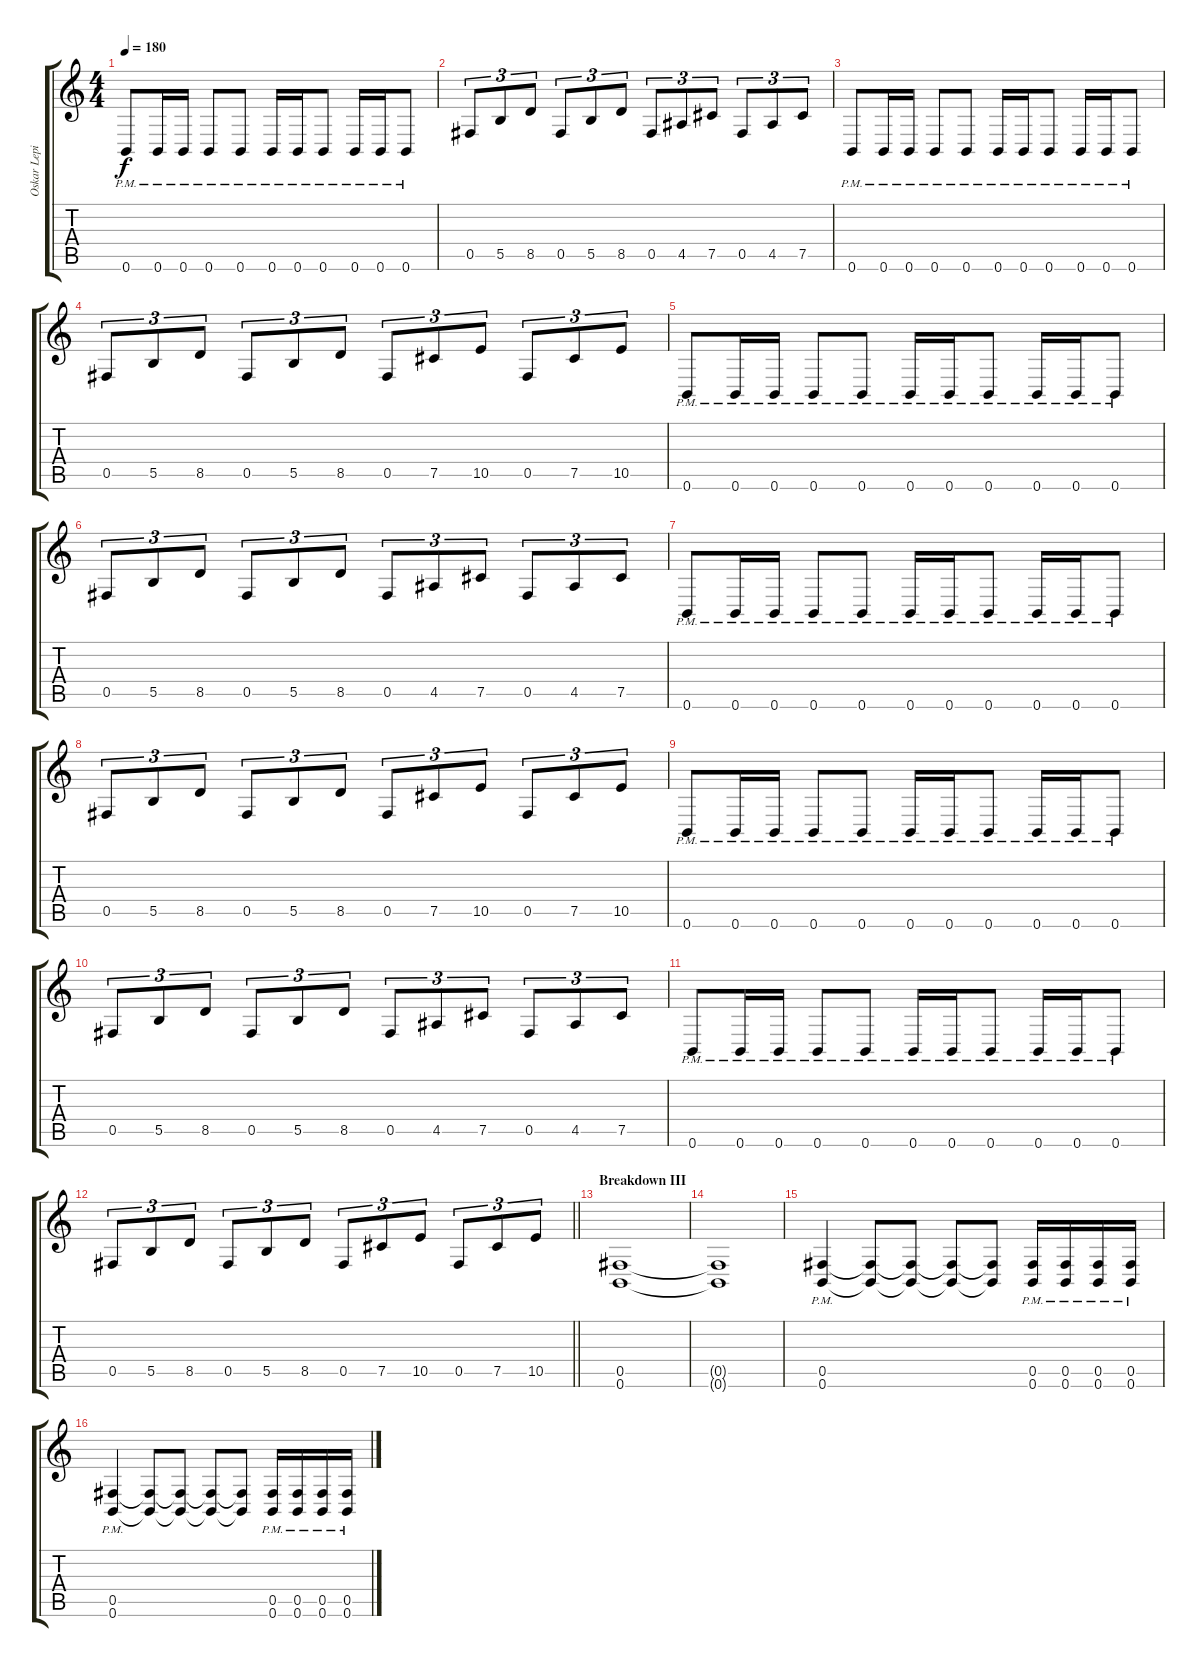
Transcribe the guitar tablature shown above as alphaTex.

\track ("Oskar Lepik" "Oskar Lepi") {instrument overdrivenguitar}
\staff {score tabs}
\tuning (Db4 Ab3 E3 B2 Gb2 B1) {hide}
\ts (4 4)
\tempo 180
\clef g2
\ks c
0.6{pm}.8{dy f} 0.6{pm}.16 0.6{pm}.16 0.6{pm}.8 0.6{pm}.8 0.6{pm}.16 0.6{pm}.16 0.6{pm}.8 0.6{pm}.16 0.6{pm}.16 0.6{pm}.8 |
0.5.8{tu (3 2)} 5.5.8{tu (3 2)} 8.5.8{tu (3 2)} 0.5.8{tu (3 2)} 5.5.8{tu (3 2)} 8.5.8{tu (3 2)} 0.5.8{tu (3 2)} 4.5.8{tu (3 2)} 7.5.8{tu (3 2)} 0.5.8{tu (3 2)} 4.5.8{tu (3 2)} 7.5.8{tu (3 2)} |
0.6{pm}.8 0.6{pm}.16 0.6{pm}.16 0.6{pm}.8 0.6{pm}.8 0.6{pm}.16 0.6{pm}.16 0.6{pm}.8 0.6{pm}.16 0.6{pm}.16 0.6{pm}.8 |
0.5.8{tu (3 2)} 5.5.8{tu (3 2)} 8.5.8{tu (3 2)} 0.5.8{tu (3 2)} 5.5.8{tu (3 2)} 8.5.8{tu (3 2)} 0.5.8{tu (3 2)} 7.5.8{tu (3 2)} 10.5.8{tu (3 2)} 0.5.8{tu (3 2)} 7.5.8{tu (3 2)} 10.5.8{tu (3 2)} |
0.6{pm}.8 0.6{pm}.16 0.6{pm}.16 0.6{pm}.8 0.6{pm}.8 0.6{pm}.16 0.6{pm}.16 0.6{pm}.8 0.6{pm}.16 0.6{pm}.16 0.6{pm}.8 |
0.5.8{tu (3 2)} 5.5.8{tu (3 2)} 8.5.8{tu (3 2)} 0.5.8{tu (3 2)} 5.5.8{tu (3 2)} 8.5.8{tu (3 2)} 0.5.8{tu (3 2)} 4.5.8{tu (3 2)} 7.5.8{tu (3 2)} 0.5.8{tu (3 2)} 4.5.8{tu (3 2)} 7.5.8{tu (3 2)} |
0.6{pm}.8 0.6{pm}.16 0.6{pm}.16 0.6{pm}.8 0.6{pm}.8 0.6{pm}.16 0.6{pm}.16 0.6{pm}.8 0.6{pm}.16 0.6{pm}.16 0.6{pm}.8 |
0.5.8{tu (3 2)} 5.5.8{tu (3 2)} 8.5.8{tu (3 2)} 0.5.8{tu (3 2)} 5.5.8{tu (3 2)} 8.5.8{tu (3 2)} 0.5.8{tu (3 2)} 7.5.8{tu (3 2)} 10.5.8{tu (3 2)} 0.5.8{tu (3 2)} 7.5.8{tu (3 2)} 10.5.8{tu (3 2)} |
0.6{pm}.8 0.6{pm}.16 0.6{pm}.16 0.6{pm}.8 0.6{pm}.8 0.6{pm}.16 0.6{pm}.16 0.6{pm}.8 0.6{pm}.16 0.6{pm}.16 0.6{pm}.8 |
0.5.8{tu (3 2)} 5.5.8{tu (3 2)} 8.5.8{tu (3 2)} 0.5.8{tu (3 2)} 5.5.8{tu (3 2)} 8.5.8{tu (3 2)} 0.5.8{tu (3 2)} 4.5.8{tu (3 2)} 7.5.8{tu (3 2)} 0.5.8{tu (3 2)} 4.5.8{tu (3 2)} 7.5.8{tu (3 2)} |
0.6{pm}.8 0.6{pm}.16 0.6{pm}.16 0.6{pm}.8 0.6{pm}.8 0.6{pm}.16 0.6{pm}.16 0.6{pm}.8 0.6{pm}.16 0.6{pm}.16 0.6{pm}.8 |
\barLineRight lightlight
0.5.8{tu (3 2)} 5.5.8{tu (3 2)} 8.5.8{tu (3 2)} 0.5.8{tu (3 2)} 5.5.8{tu (3 2)} 8.5.8{tu (3 2)} 0.5.8{tu (3 2)} 7.5.8{tu (3 2)} 10.5.8{tu (3 2)} 0.5.8{tu (3 2)} 7.5.8{tu (3 2)} 10.5.8{tu (3 2)} |
\section ("" "Breakdown III")
(0.5 0.6).1 |
(0.5{t} 0.6{t}).1 |
(0.5{pm} 0.6{pm}).4 (0.5{t} 0.6{t}).8 (0.5{t} 0.6{t}).8 (0.5{t} 0.6{t}).8 (0.5{t} 0.6{t}).8 (0.5{pm} 0.6{pm}).16 (0.5{pm} 0.6{pm}).16 (0.5{pm} 0.6{pm}).16 (0.5{pm} 0.6{pm}).16 |
(0.5{pm} 0.6{pm}).4 (0.5{t} 0.6{t}).8 (0.5{t} 0.6{t}).8 (0.5{t} 0.6{t}).8 (0.5{t} 0.6{t}).8 (0.5{pm} 0.6{pm}).16 (0.5{pm} 0.6{pm}).16 (0.5{pm} 0.6{pm}).16 (0.5{pm} 0.6{pm}).16
